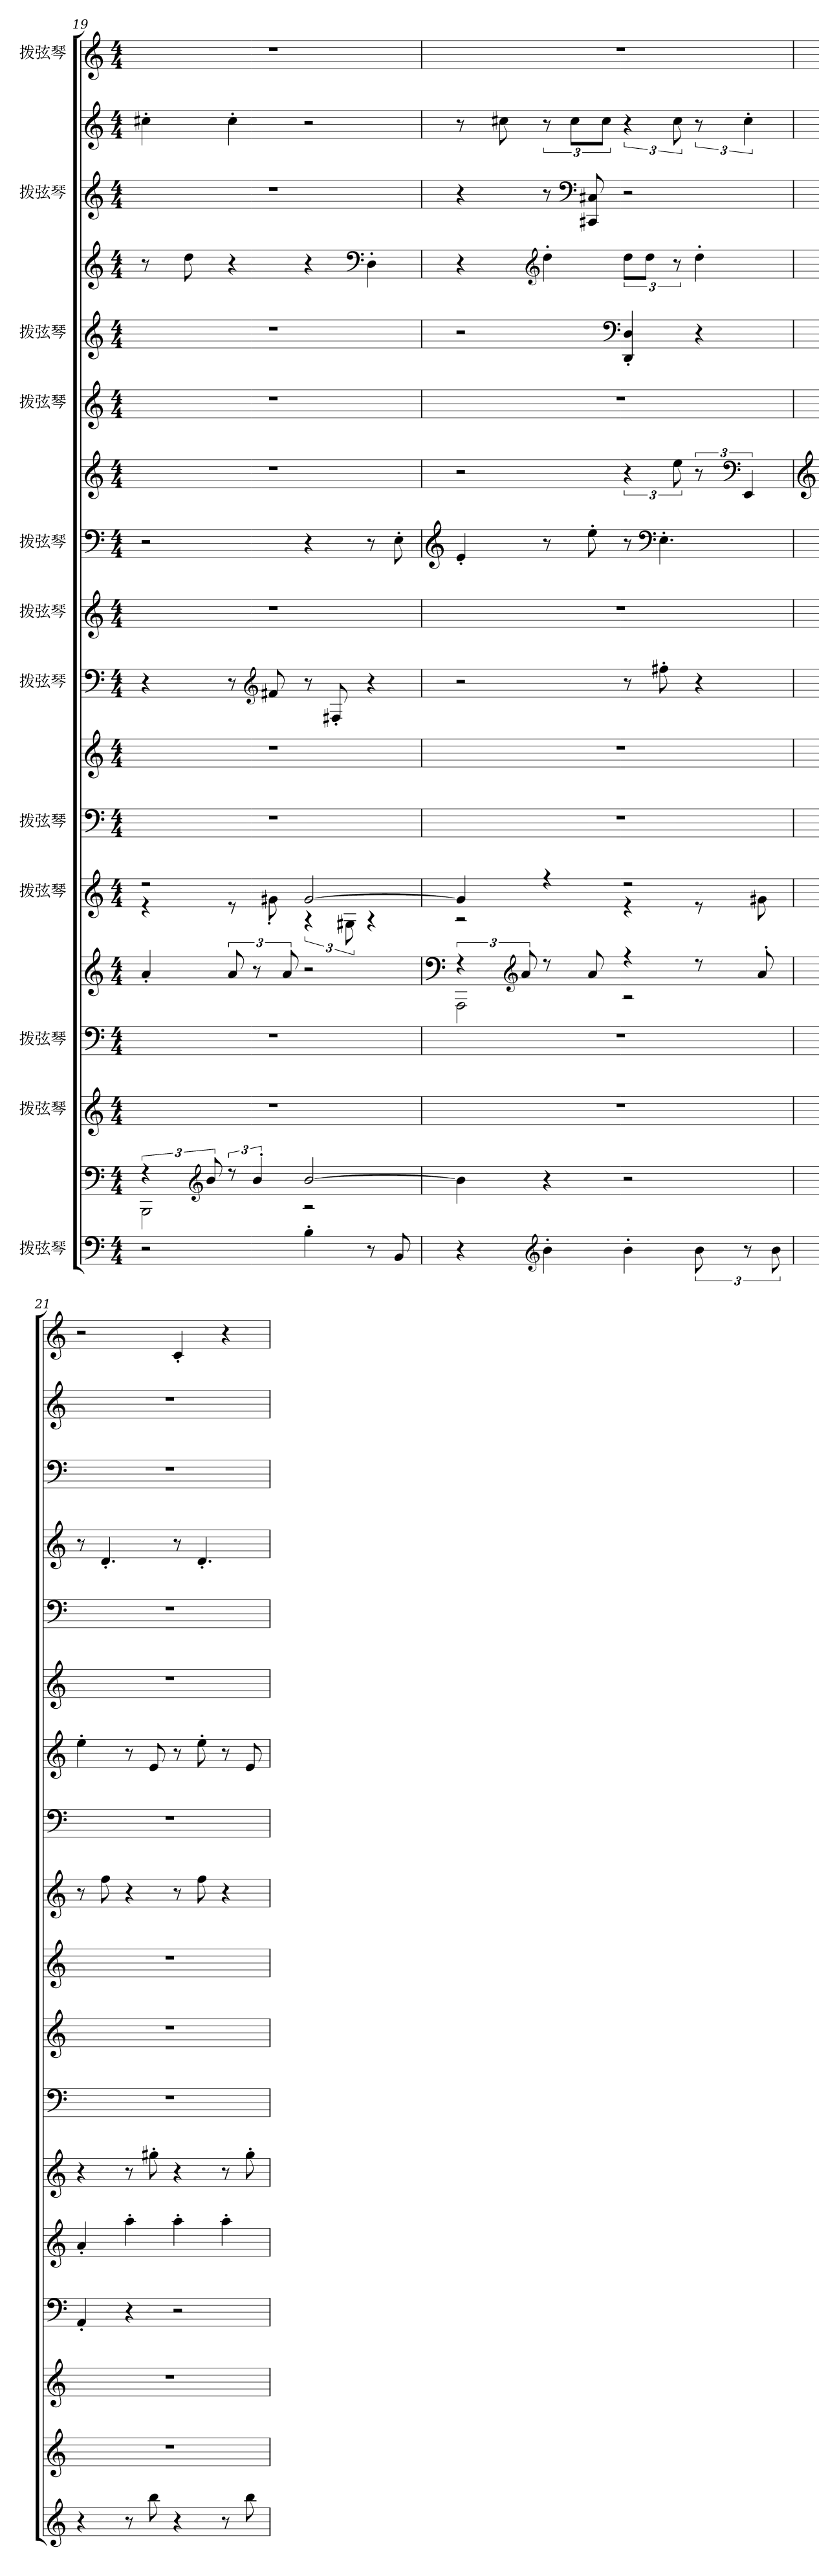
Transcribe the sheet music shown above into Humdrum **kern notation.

**kern	**kern	**kern	**kern	**kern	**kern	**kern	**kern	**kern	**kern	**kern	**kern	**kern	**kern	**kern	**kern	**kern	**kern
*part12	*part12	*part11	*part10	*part10	*part9	*part8	*part8	*part7	*part6	*part5	*part5	*part4	*part3	*part3	*part2	*part2	*part1
*staff18	*staff17	*staff16	*staff15	*staff14	*staff13	*staff12	*staff11	*staff10	*staff9	*staff8	*staff7	*staff6	*staff5	*staff4	*staff3	*staff2	*staff1
*I"拨弦琴	*	*I"拨弦琴	*I"拨弦琴	*	*I"拨弦琴	*I"拨弦琴	*	*I"拨弦琴	*I"拨弦琴	*I"拨弦琴	*	*I"拨弦琴	*I"拨弦琴	*	*I"拨弦琴	*	*I"拨弦琴
!!LO:PB:g=z
*clefF4	*clefF4	*clefG2	*clefF4	*clefG2	*clefG2	*clefF4	*clefG2	*clefF4	*clefG2	*clefF4	*clefG2	*clefG2	*clefG2	*clefG2	*clefG2	*clefG2	*clefG2
*k[]	*k[]	*k[]	*k[]	*k[]	*k[]	*k[]	*k[]	*k[]	*k[]	*k[]	*k[]	*k[]	*k[]	*k[]	*k[]	*k[]	*k[]
*M4/4	*M4/4	*M4/4	*M4/4	*M4/4	*M4/4	*M4/4	*M4/4	*M4/4	*M4/4	*M4/4	*M4/4	*M4/4	*M4/4	*M4/4	*M4/4	*M4/4	*M4/4
=19	=19	=19	=19	=19	=19	=19	=19	=19	=19	=19	=19	=19	=19	=19	=19	=19	=19
*	*^	*	*	*	*^	*	*	*	*	*	*	*	*	*	*	*	*
2r	6r	2BBB\	1r	1r	4a'/	2r	4r	1r	1r	4r	1r	2r	1r	1r	1r	8r	1r	4cc#X'\	1r
.	.	.	.	.	.	.	.	.	.	.	.	.	.	.	.	8dd\	.	.	.
*	*clefG2	*	*	*	*	*	*	*	*	*	*	*	*	*	*	*	*	*	*
.	12b/	.	.	.	.	.	.	.	.	.	.	.	.	.	.	.	.	.	.
.	12r	.	.	.	12a/	.	8r	.	.	8r	.	.	.	.	.	4r	.	4cc#'\	.
.	6b'/	.	.	.	12r	.	.	.	.	.	.	.	.	.	.	.	.	.	.
*	*	*	*	*	*	*	*	*	*	*clefG2	*	*	*	*	*	*	*	*	*
.	.	.	.	.	.	.	8g#X'\	.	.	8f#X/	.	.	.	.	.	.	.	.	.
.	.	.	.	.	12a/	.	.	.	.	.	.	.	.	.	.	.	.	.	.
4B'\	[2b/	2r	.	.	2r	[2g#/	6r	.	.	8r	.	4r	.	.	.	4r	.	2r	.
.	.	.	.	.	.	.	.	.	.	8F#X'/	.	.	.	.	.	.	.	.	.
.	.	.	.	.	.	.	12G#X\	.	.	.	.	.	.	.	.	.	.	.	.
*	*	*	*	*	*	*	*	*	*	*	*	*	*	*	*	*clefF4	*	*	*
8r	.	.	.	.	.	.	4r	.	.	4r	.	8r	.	.	.	4D'\	.	.	.
8BB/	.	.	.	.	.	.	.	.	.	.	.	8E'\	.	.	.	.	.	.	.
*	*v	*v	*	*	*	*	*	*	*	*	*	*	*	*	*	*	*	*	*
=20	=20	=20	=20	=20	=20	=20	=20	=20	=20	=20	=20	=20	=20	=20	=20	=20	=20	=20
*	*	*	*	*clefF4	*	*	*	*	*	*	*clefG2	*	*	*	*	*	*	*
*	*	*	*	*^	*	*	*	*	*	*	*	*	*	*	*	*	*	*
4r	4b\]	1r	1r	6r	2AAA\	4g#/]	2r	1r	1r	2r	1r	4e'/	2r	1r	2r	4r	4r	8r	1r
.	.	.	.	.	.	.	.	.	.	.	.	.	.	.	.	.	.	8cc#X\	.
*	*	*	*	*clefG2	*	*	*	*	*	*	*	*	*	*	*	*	*	*	*
.	.	.	.	12a/	.	.	.	.	.	.	.	.	.	.	.	.	.	.	.
*clefG2	*	*	*	*	*	*	*	*	*	*	*	*	*	*	*	*clefG2	*	*	*
4b'\	4r	.	.	8r	.	4r	.	.	.	.	.	8r	.	.	.	4dd'\	8r	12r	.
.	.	.	.	.	.	.	.	.	.	.	.	.	.	.	.	.	.	12cc#\L	.
*	*	*	*	*	*	*	*	*	*	*	*	*	*	*	*	*	*clefF4	*	*
.	.	.	.	8a/	.	.	.	.	.	.	.	8ee'\	.	.	.	.	8CC#X/ 8C#X/	.	.
.	.	.	.	.	.	.	.	.	.	.	.	.	.	.	.	.	.	12cc#\J	.
*	*	*	*	*	*	*	*	*	*	*	*	*	*	*	*clefF4	*	*	*	*
4b'\	2r	.	.	4r	2r	2r	4r	.	.	8r	.	8r	6r	.	4DD/' 4D/'	12dd\L	2r	6r	.
.	.	.	.	.	.	.	.	.	.	.	.	.	.	.	.	12dd\J	.	.	.
*	*	*	*	*	*	*	*	*	*	*	*	*clefF4	*	*	*	*	*	*	*
.	.	.	.	.	.	.	.	.	.	8ff#X'\	.	4.E'\	.	.	.	.	.	.	.
.	.	.	.	.	.	.	.	.	.	.	.	.	12ee\	.	.	12r	.	12cc#\	.
12b\	.	.	.	8r	.	.	8r	.	.	4r	.	.	12r	.	4r	4dd'\	.	12r	.
*	*	*	*	*	*	*	*	*	*	*	*	*	*clefF4	*	*	*	*	*	*
12r	.	.	.	.	.	.	.	.	.	.	.	.	6EE/	.	.	.	.	6cc#'\	.
.	.	.	.	8a'/	.	.	8g#X\	.	.	.	.	.	.	.	.	.	.	.	.
12b\	.	.	.	.	.	.	.	.	.	.	.	.	.	.	.	.	.	.	.
*	*	*	*	*v	*v	*	*	*	*	*	*	*	*	*	*	*	*	*	*
*	*	*	*	*	*v	*v	*	*	*	*	*	*	*	*	*	*	*	*
!!LO:PB:g=z
=21	=21	=21	=21	=21	=21	=21	=21	=21	=21	=21	=21	=21	=21	=21	=21	=21	=21
*	*	*	*	*	*	*	*	*	*	*	*clefG2	*	*	*	*	*	*
4r	1r	1r	4AA'/	4a'/	4r	1r	1r	1r	8r	1r	4ee'\	1r	1r	8r	1r	1r	2r
.	.	.	.	.	.	.	.	.	8ff\	.	.	.	.	4.d'/	.	.	.
8r	.	.	4r	4aa'\	8r	.	.	.	4r	.	8r	.	.	.	.	.	.
8bb\	.	.	.	.	8gg#X'\	.	.	.	.	.	8e/	.	.	.	.	.	.
4r	.	.	2r	4aa'\	4r	.	.	.	8r	.	8r	.	.	8r	.	.	4c'/
.	.	.	.	.	.	.	.	.	8ff\	.	8ee'\	.	.	4.d'/	.	.	.
8r	.	.	.	4aa'\	8r	.	.	.	4r	.	8r	.	.	.	.	.	4r
8bb\	.	.	.	.	8gg#'\	.	.	.	.	.	8e/	.	.	.	.	.	.
=	=	=	=	=	=	=	=	=	=	=	=	=	=	=	=	=	=
*-	*-	*-	*-	*-	*-	*-	*-	*-	*-	*-	*-	*-	*-	*-	*-	*-	*-
